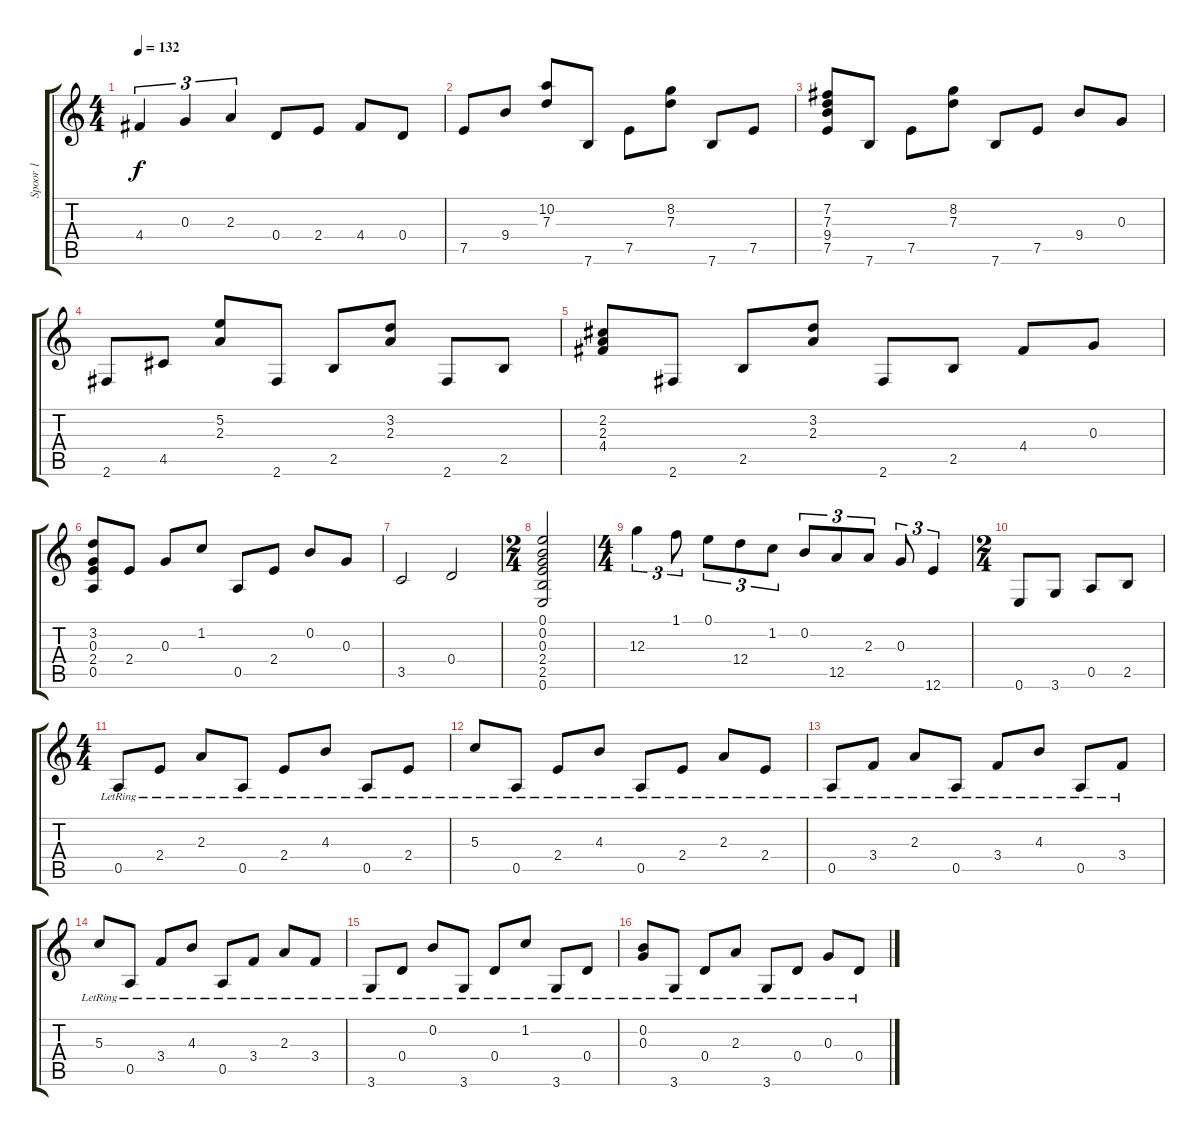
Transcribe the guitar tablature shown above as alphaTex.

\track ("Spoor 1" "Spoor 1") {instrument acousticguitarnylon}
\staff {score tabs}
\tuning (E4 B3 G3 D3 A2 E2) {hide}
\ts (4 4)
\tempo 132
\clef g2
\ks c
4.4.4{tu (3 2) dy f} 0.3.4{tu (3 2)} 2.3.4{tu (3 2)} 0.4.8 2.4.8 4.4.8 0.4.8 |
7.5.8 9.4.8 (10.2 7.3).8 7.6.8 7.5.8 (8.2 7.3).8 7.6.8 7.5.8 |
(7.2 7.3 9.4 7.5).8 7.6.8 7.5.8 (8.2 7.3).8 7.6.8 7.5.8 9.4.8 0.3.8 |
2.6.8 4.5.8 (5.2 2.3).8 2.6.8 2.5.8 (3.2 2.3).8 2.6.8 2.5.8 |
(2.2 2.3 4.4).8 2.6.8 2.5.8 (3.2 2.3).8 2.6.8 2.5.8 4.4.8 0.3.8 |
(3.2 0.3 2.4 0.5).8 2.4.8 0.3.8 1.2.8 0.5.8 2.4.8 0.2.8 0.3.8 |
3.5.2 0.4.2 |
\ts (2 4)
(0.1 0.2 0.3 2.4 2.5 0.6).2 |
\ts (4 4)
12.3.4{tu (3 2)} 1.1.8{tu (3 2)} 0.1.8{tu (3 2)} 12.4.8{tu (3 2)} 1.2.8{tu (3 2)} 0.2.8{tu (3 2)} 12.5.8{tu (3 2)} 2.3.8{tu (3 2)} 0.3.8{tu (3 2)} 12.6.4{tu (3 2)} |
\ts (2 4)
0.6.8 3.6.8 0.5.8 2.5.8 |
\ts (4 4)
0.5{lr}.8 2.4{lr}.8 2.3{lr}.8 0.5{lr}.8 2.4{lr}.8 4.3{lr}.8 0.5{lr}.8 2.4{lr}.8 |
5.3{lr}.8 0.5{lr}.8 2.4{lr}.8 4.3{lr}.8 0.5{lr}.8 2.4{lr}.8 2.3{lr}.8 2.4{lr}.8 |
0.5{lr}.8 3.4{lr}.8 2.3{lr}.8 0.5{lr}.8 3.4{lr}.8 4.3{lr}.8 0.5{lr}.8 3.4{lr}.8 |
5.3{lr}.8 0.5{lr}.8 3.4{lr}.8 4.3{lr}.8 0.5{lr}.8 3.4{lr}.8 2.3{lr}.8 3.4{lr}.8 |
3.6{lr}.8 0.4{lr}.8 0.2{lr}.8 3.6{lr}.8 0.4{lr}.8 1.2{lr}.8 3.6{lr}.8 0.4{lr}.8 |
(0.2{lr} 0.3{lr}).8 3.6{lr}.8 0.4{lr}.8 2.3{lr}.8 3.6{lr}.8 0.4{lr}.8 0.3{lr}.8 0.4{lr}.8
